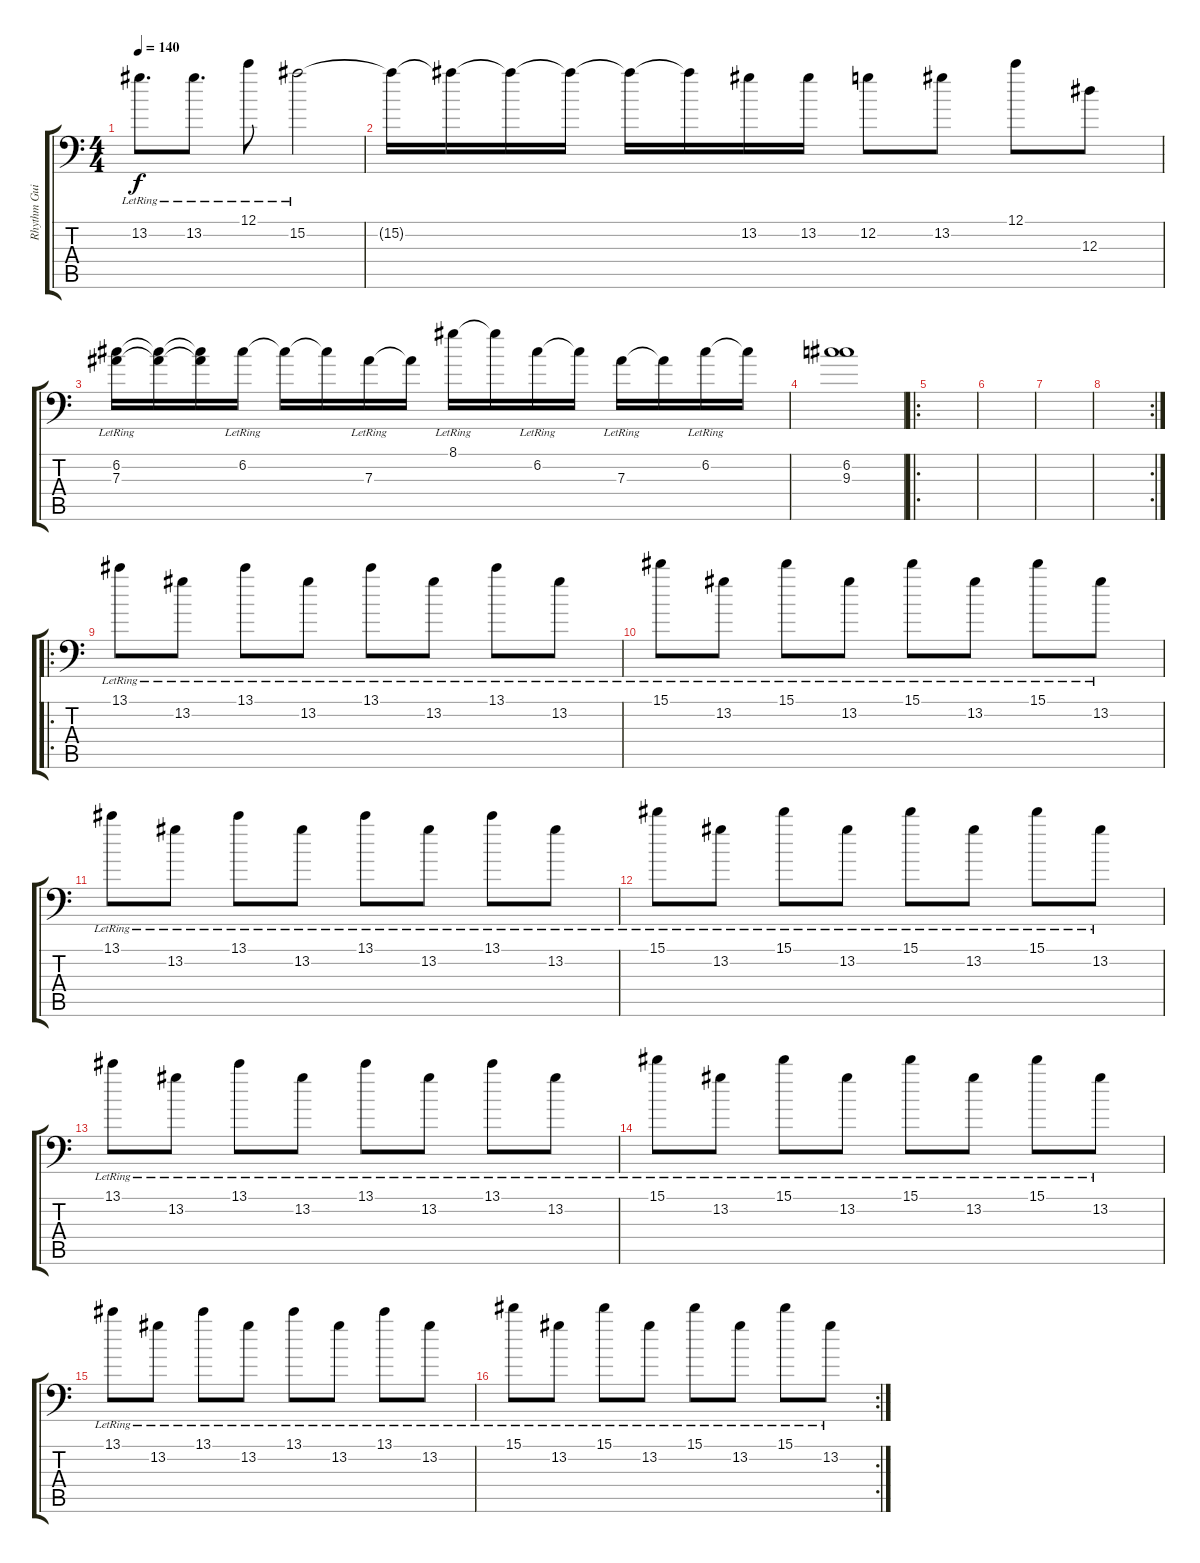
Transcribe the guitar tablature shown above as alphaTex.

\track ("Rhythm Guitar" "Rhythm Gui") {instrument distortionguitar}
\staff {score tabs}
\tuning (C4 G3 Eb3 Bb2 F2 Bb1) {hide}
\ts (4 4)
\tempo 140
\clef f4
\ks c
13.2{lr}.8{d dy f} 13.2{lr}.8{d} 12.1{lr}.8 15.2{lr}.2 |
15.2{t}.16 15.2{t}.16 15.2{t}.16 15.2{t}.16 15.2{t}.16 15.2{t}.16 13.2.16 13.2.16 12.2.8 13.2.8 12.1.8 12.3.8 |
(6.2{lr} 7.3{lr}).16 (6.2{t} 7.3{t}).16 (6.2{t} 7.3{t}).16 6.2{lr}.16 6.2{t}.16 6.2{t}.16 7.3{lr}.16 7.3{t}.16 8.1{lr}.16 8.1{t}.16 6.2{lr}.16 6.2{t}.16 7.3{lr}.16 7.3{t}.16 6.2{lr}.16 6.2{t}.16 |
(6.2 9.3).1 |
\ro
|
|
|
\rc 2
|
\ro
13.1{lr}.8 13.2{lr}.8 13.1{lr}.8 13.2{lr}.8 13.1{lr}.8 13.2{lr}.8 13.1{lr}.8 13.2{lr}.8 |
15.1{lr}.8 13.2{lr}.8 15.1{lr}.8 13.2{lr}.8 15.1{lr}.8 13.2{lr}.8 15.1{lr}.8 13.2{lr}.8 |
13.1{lr}.8 13.2{lr}.8 13.1{lr}.8 13.2{lr}.8 13.1{lr}.8 13.2{lr}.8 13.1{lr}.8 13.2{lr}.8 |
15.1{lr}.8 13.2{lr}.8 15.1{lr}.8 13.2{lr}.8 15.1{lr}.8 13.2{lr}.8 15.1{lr}.8 13.2{lr}.8 |
13.1{lr}.8 13.2{lr}.8 13.1{lr}.8 13.2{lr}.8 13.1{lr}.8 13.2{lr}.8 13.1{lr}.8 13.2{lr}.8 |
15.1{lr}.8 13.2{lr}.8 15.1{lr}.8 13.2{lr}.8 15.1{lr}.8 13.2{lr}.8 15.1{lr}.8 13.2{lr}.8 |
13.1{lr}.8 13.2{lr}.8 13.1{lr}.8 13.2{lr}.8 13.1{lr}.8 13.2{lr}.8 13.1{lr}.8 13.2{lr}.8 |
\rc 2
15.1{lr}.8 13.2{lr}.8 15.1{lr}.8 13.2{lr}.8 15.1{lr}.8 13.2{lr}.8 15.1{lr}.8 13.2{lr}.8
